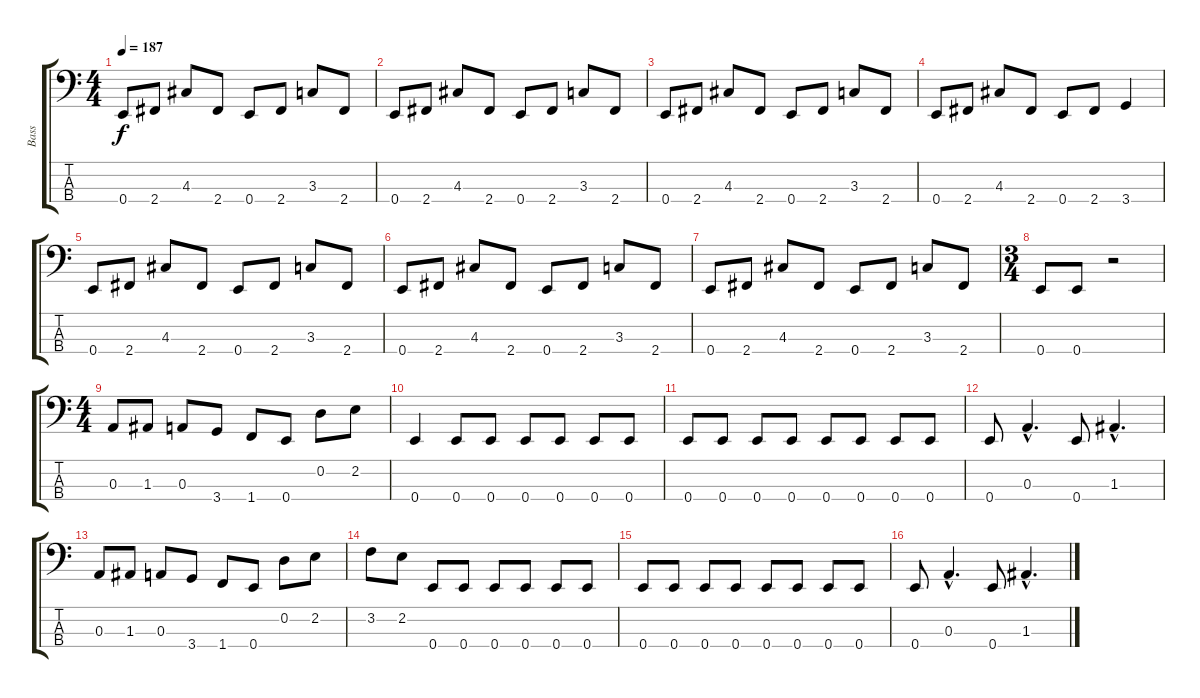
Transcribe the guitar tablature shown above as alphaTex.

\track ("Bass" "Bass") {instrument electricbasspick}
\staff {score tabs}
\tuning (G2 D2 A1 E1) {hide}
\ts (4 4)
\tempo 187
\clef f4
\ks c
0.4.8{dy f} 2.4.8 4.3.8 2.4.8 0.4.8 2.4.8 3.3.8 2.4.8 |
0.4.8 2.4.8 4.3.8 2.4.8 0.4.8 2.4.8 3.3.8 2.4.8 |
0.4.8 2.4.8 4.3.8 2.4.8 0.4.8 2.4.8 3.3.8 2.4.8 |
0.4.8 2.4.8 4.3.8 2.4.8 0.4.8 2.4.8 3.4.4 |
0.4.8 2.4.8 4.3.8 2.4.8 0.4.8 2.4.8 3.3.8 2.4.8 |
0.4.8 2.4.8 4.3.8 2.4.8 0.4.8 2.4.8 3.3.8 2.4.8 |
0.4.8 2.4.8 4.3.8 2.4.8 0.4.8 2.4.8 3.3.8 2.4.8 |
\ts (3 4)
0.4.8 0.4.8 r.2 |
\ts (4 4)
0.3.8 1.3.8 0.3.8 3.4.8 1.4.8 0.4.8 0.2.8 2.2.8 |
0.4.4 0.4.8 0.4.8 0.4.8 0.4.8 0.4.8 0.4.8 |
0.4.8 0.4.8 0.4.8 0.4.8 0.4.8 0.4.8 0.4.8 0.4.8 |
0.4.8 0.3{hac}.4{d} 0.4.8 1.3{hac}.4{d} |
0.3.8 1.3.8 0.3.8 3.4.8 1.4.8 0.4.8 0.2.8 2.2.8 |
3.2.8 2.2.8 0.4.8 0.4.8 0.4.8 0.4.8 0.4.8 0.4.8 |
0.4.8 0.4.8 0.4.8 0.4.8 0.4.8 0.4.8 0.4.8 0.4.8 |
0.4.8 0.3{hac}.4{d} 0.4.8 1.3{hac}.4{d}
